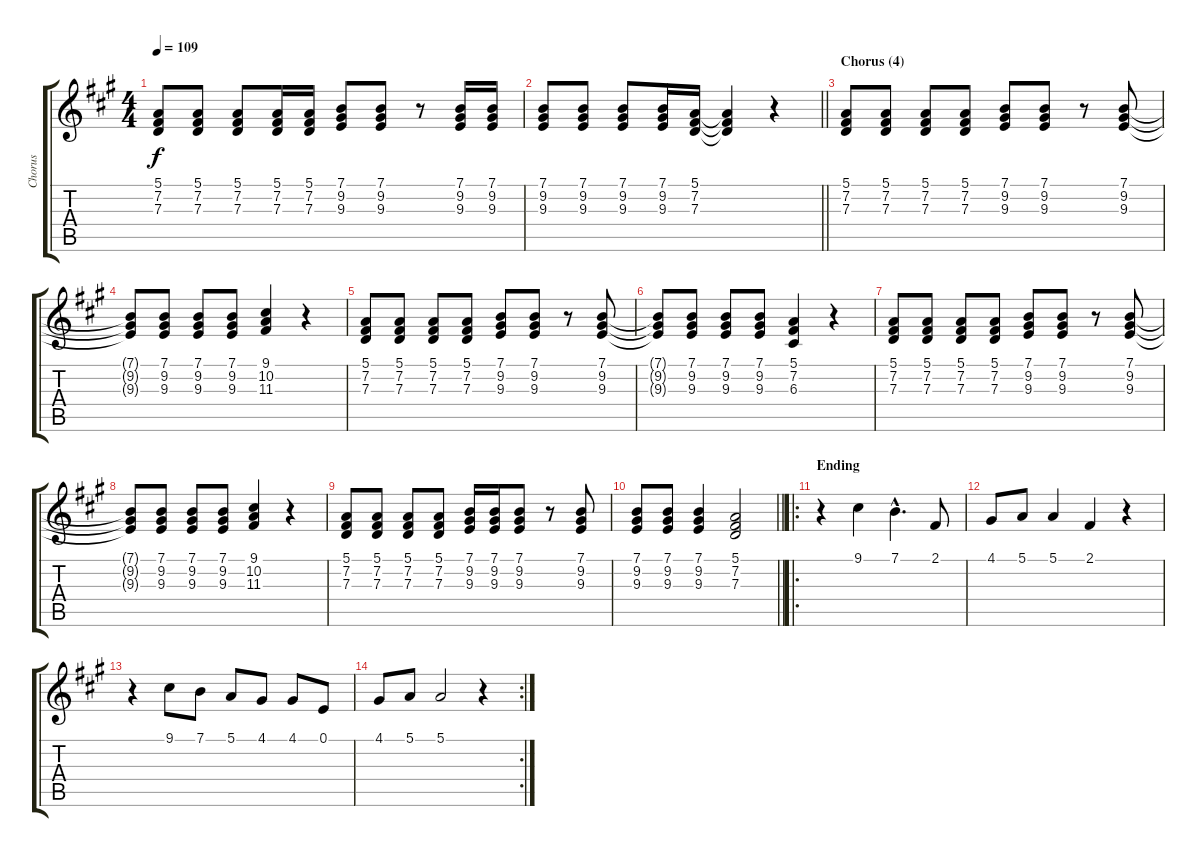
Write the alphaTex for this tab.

\track ("Chorus" "Chorus") {instrument sopranosax}
\staff {score tabs}
\tuning (E4 B3 G3 D3 A2 E2) {hide}
\ts (4 4)
\tempo 109
\clef g2
\ks f#minor
(5.1 7.2 7.3).8{dy f} (5.1 7.2 7.3).8 (5.1 7.2 7.3).8 (5.1 7.2 7.3).16 (5.1 7.2 7.3).16 (7.1 9.2 9.3).8 (7.1 9.2 9.3).8 r.8 (7.1 9.2 9.3).16 (7.1 9.2 9.3).16 |
\barLineRight lightlight
(7.1 9.2 9.3).8 (7.1 9.2 9.3).8 (7.1 9.2 9.3).8 (7.1 9.2 9.3).16 (5.1 7.2 7.3).16 (5.1{t} 7.2{t} 7.3{t}).4 r.4 |
\section ("" "Chorus (4)")
(5.1 7.2 7.3).8 (5.1 7.2 7.3).8 (5.1 7.2 7.3).8 (5.1 7.2 7.3).8 (7.1 9.2 9.3).8 (7.1 9.2 9.3).8 r.8 (7.1 9.2 9.3).8 |
(7.1{t} 9.2{t} 9.3{t}).8 (7.1 9.2 9.3).8 (7.1 9.2 9.3).8 (7.1 9.2 9.3).8 (9.1 10.2 11.3).4 r.4 |
(5.1 7.2 7.3).8 (5.1 7.2 7.3).8 (5.1 7.2 7.3).8 (5.1 7.2 7.3).8 (7.1 9.2 9.3).8 (7.1 9.2 9.3).8 r.8 (7.1 9.2 9.3).8 |
(7.1{t} 9.2{t} 9.3{t}).8 (7.1 9.2 9.3).8 (7.1 9.2 9.3).8 (7.1 9.2 9.3).8 (5.1 7.2 6.3).4 r.4 |
(5.1 7.2 7.3).8 (5.1 7.2 7.3).8 (5.1 7.2 7.3).8 (5.1 7.2 7.3).8 (7.1 9.2 9.3).8 (7.1 9.2 9.3).8 r.8 (7.1 9.2 9.3).8 |
(7.1{t} 9.2{t} 9.3{t}).8 (7.1 9.2 9.3).8 (7.1 9.2 9.3).8 (7.1 9.2 9.3).8 (9.1 10.2 11.3).4 r.4 |
(5.1 7.2 7.3).8 (5.1 7.2 7.3).8 (5.1 7.2 7.3).8 (5.1 7.2 7.3).8 (7.1 9.2 9.3).16 (7.1 9.2 9.3).16 (7.1 9.2 9.3).8 r.8 (7.1 9.2 9.3).8 |
\barLineRight lightlight
(7.1 9.2 9.3).8 (7.1 9.2 9.3).8 (7.1 9.2 9.3).4 (5.1 7.2 7.3).2 |
\ro
\section ("" "Ending")
r.4 9.1.4 7.1{hac}.4{d} 2.1.8 |
4.1.8 5.1.8 5.1.4 2.1.4 r.4 |
r.4 9.1.8 7.1.8 5.1.8 4.1.8 4.1.8 0.1.8 |
\rc 2
4.1.8 5.1.8 5.1.2 r.4
